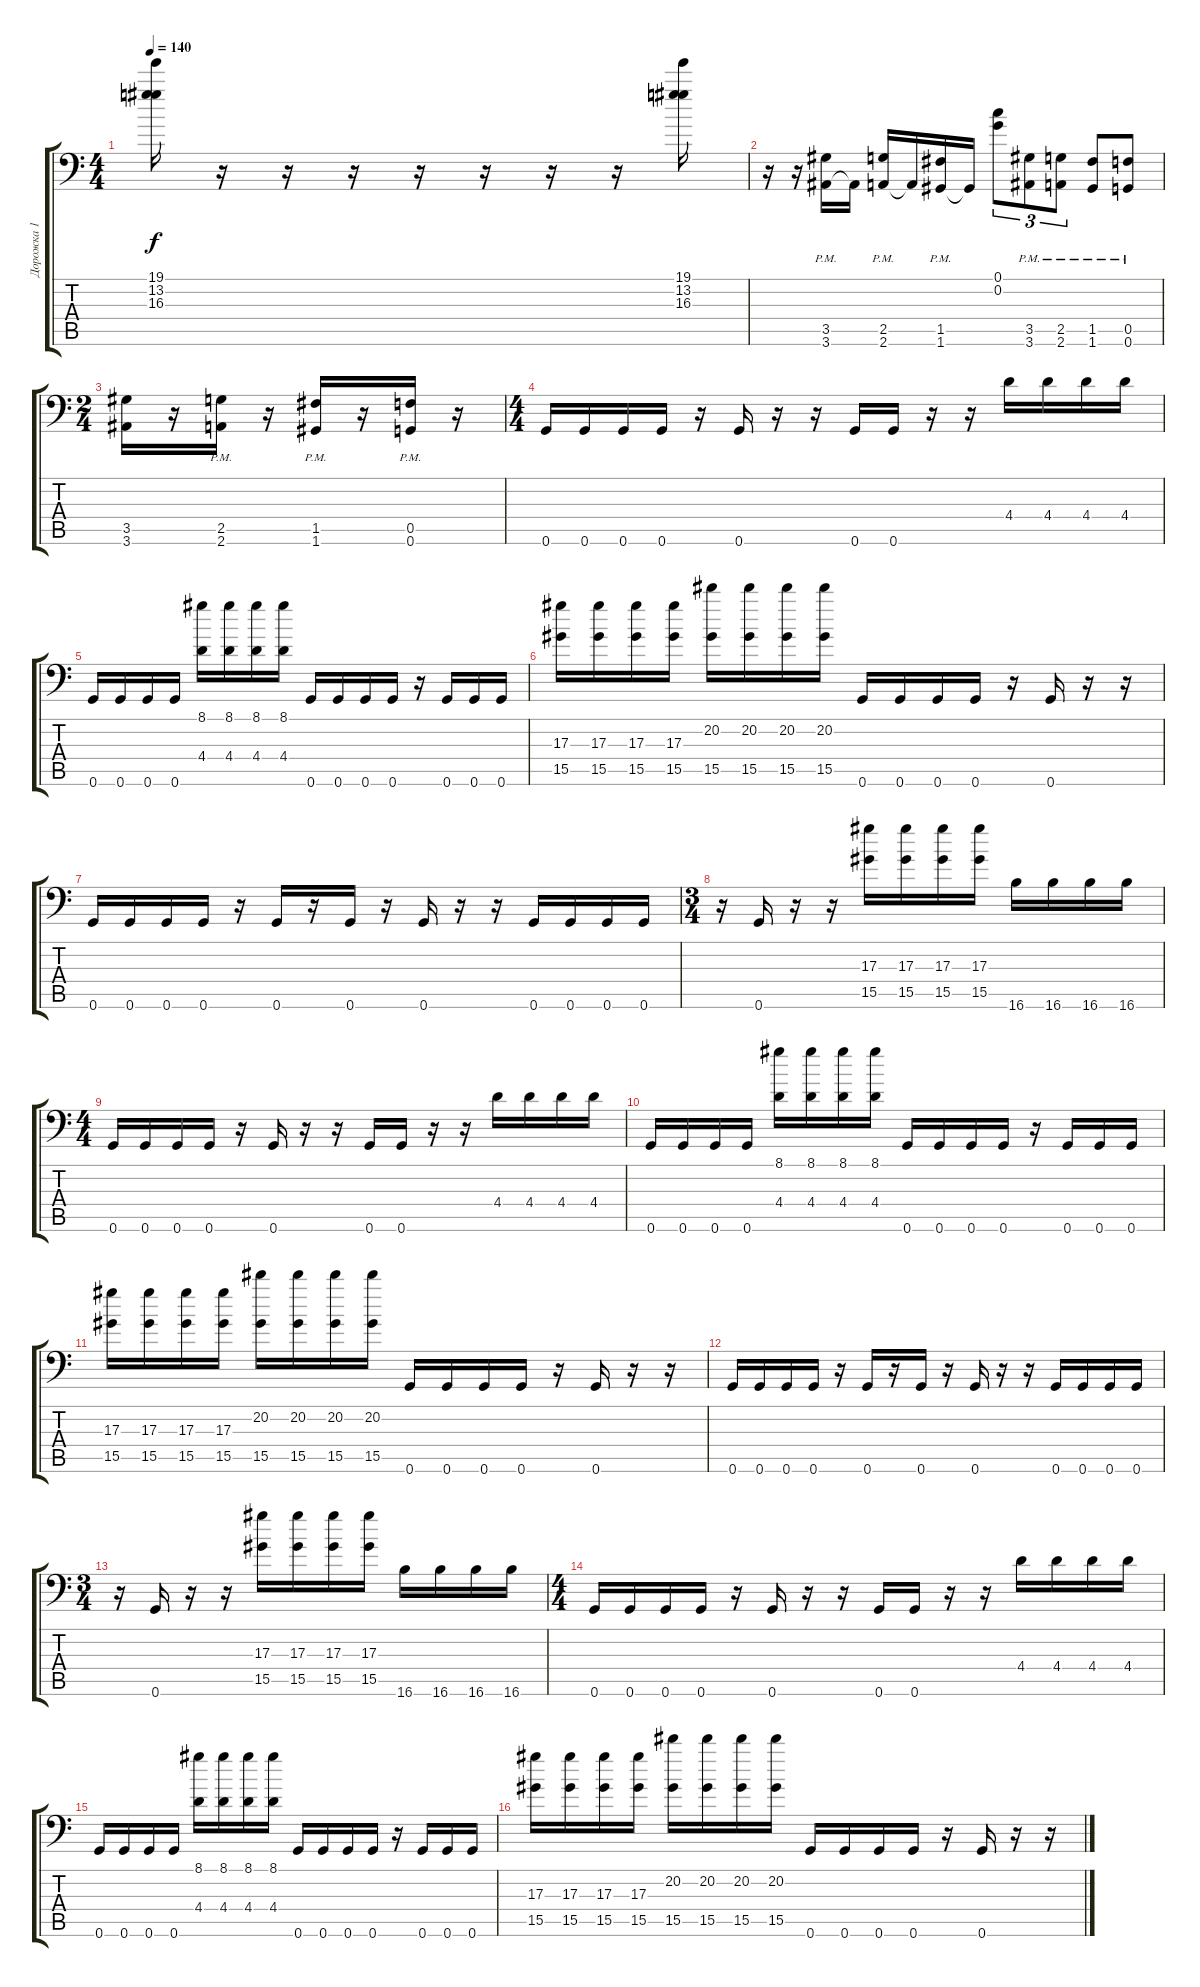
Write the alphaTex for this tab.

\track ("Дорожка 1" "Дорожка 1") {instrument distortionguitar}
\staff {score tabs}
\tuning (C4 G3 Eb3 Bb2 F2 G1) {hide}
\ts (4 4)
\tempo 140
\clef f4
\ks c
(19.1 13.2 16.3).16{dy f} r.16 r.16 r.16 r.16 r.16 r.16 r.16 (19.1 13.2 16.3).16 |
r.16 r.16 (3.5 3.6{pm}).16 3.6{t}.16 (2.5 2.6{pm}).16 2.6{t}.16 (1.5 1.6{pm}).16 1.6{t}.16 (0.1 0.2).8{tu (3 2)} (3.5 3.6{pm}).8{tu (3 2)} (2.5 2.6{pm}).8{tu (3 2)} (1.5 1.6{pm}).8 (0.5 0.6{pm}).8 |
\ts (2 4)
(3.5 3.6).16 r.16 (2.5{pm} 2.6{pm}).16 r.16 (1.5{pm} 1.6{pm}).16 r.16 (0.5{pm} 0.6{pm}).16 r.16 |
\ts (4 4)
0.6.16 0.6.16 0.6.16 0.6.16 r.16 0.6.16 r.16 r.16 0.6.16 0.6.16 r.16 r.16 4.4.16 4.4.16 4.4.16 4.4.16 |
0.6.16 0.6.16 0.6.16 0.6.16 (8.1 4.4).16 (8.1 4.4).16 (8.1 4.4).16 (8.1 4.4).16 0.6.16 0.6.16 0.6.16 0.6.16 r.16 0.6.16 0.6.16 0.6.16 |
(17.3 15.5).16 (17.3 15.5).16 (17.3 15.5).16 (17.3 15.5).16 (20.2 15.5).16 (20.2 15.5).16 (20.2 15.5).16 (20.2 15.5).16 0.6.16 0.6.16 0.6.16 0.6.16 r.16 0.6.16 r.16 r.16 |
0.6.16 0.6.16 0.6.16 0.6.16 r.16 0.6.16 r.16 0.6.16 r.16 0.6.16 r.16 r.16 0.6.16 0.6.16 0.6.16 0.6.16 |
\ts (3 4)
r.16 0.6.16 r.16 r.16 (17.3 15.5).16 (17.3 15.5).16 (17.3 15.5).16 (17.3 15.5).16 16.6.16 16.6.16 16.6.16 16.6.16 |
\ts (4 4)
0.6.16 0.6.16 0.6.16 0.6.16 r.16 0.6.16 r.16 r.16 0.6.16 0.6.16 r.16 r.16 4.4.16 4.4.16 4.4.16 4.4.16 |
0.6.16 0.6.16 0.6.16 0.6.16 (8.1 4.4).16 (8.1 4.4).16 (8.1 4.4).16 (8.1 4.4).16 0.6.16 0.6.16 0.6.16 0.6.16 r.16 0.6.16 0.6.16 0.6.16 |
(17.3 15.5).16 (17.3 15.5).16 (17.3 15.5).16 (17.3 15.5).16 (20.2 15.5).16 (20.2 15.5).16 (20.2 15.5).16 (20.2 15.5).16 0.6.16 0.6.16 0.6.16 0.6.16 r.16 0.6.16 r.16 r.16 |
0.6.16 0.6.16 0.6.16 0.6.16 r.16 0.6.16 r.16 0.6.16 r.16 0.6.16 r.16 r.16 0.6.16 0.6.16 0.6.16 0.6.16 |
\ts (3 4)
r.16 0.6.16 r.16 r.16 (17.3 15.5).16 (17.3 15.5).16 (17.3 15.5).16 (17.3 15.5).16 16.6.16 16.6.16 16.6.16 16.6.16 |
\ts (4 4)
0.6.16 0.6.16 0.6.16 0.6.16 r.16 0.6.16 r.16 r.16 0.6.16 0.6.16 r.16 r.16 4.4.16 4.4.16 4.4.16 4.4.16 |
0.6.16 0.6.16 0.6.16 0.6.16 (8.1 4.4).16 (8.1 4.4).16 (8.1 4.4).16 (8.1 4.4).16 0.6.16 0.6.16 0.6.16 0.6.16 r.16 0.6.16 0.6.16 0.6.16 |
(17.3 15.5).16 (17.3 15.5).16 (17.3 15.5).16 (17.3 15.5).16 (20.2 15.5).16 (20.2 15.5).16 (20.2 15.5).16 (20.2 15.5).16 0.6.16 0.6.16 0.6.16 0.6.16 r.16 0.6.16 r.16 r.16
